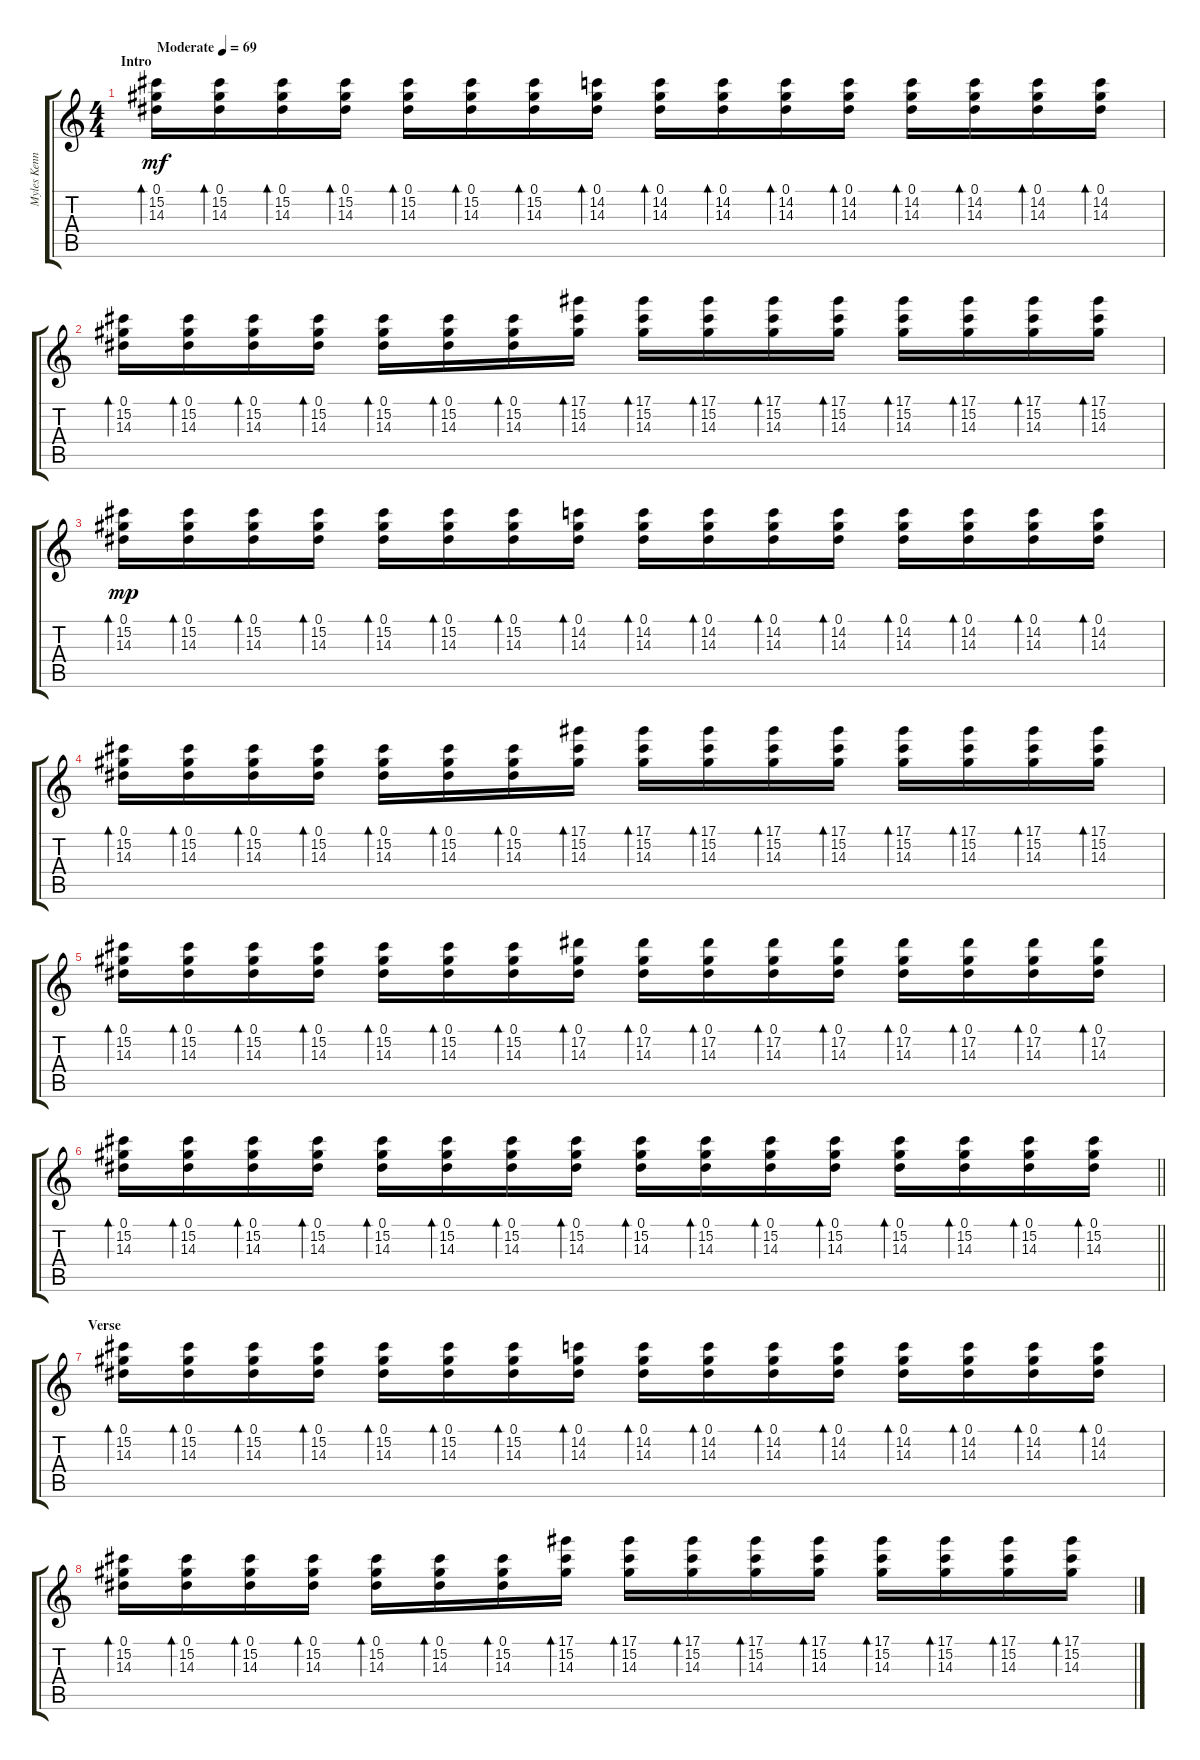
\track ("Myles Kennedy" "Myles Kenn") {instrument electricguitarclean}
\staff {score tabs}
\tuning (Eb4 Bb3 Gb3 Db3 Ab2 Db2) {hide}
\ts (4 4)
\section ("" "Intro")
\tempo (69 "Moderate")
\clef g2
\ks c
(0.1 15.2 14.3).16{bd 60 dy mf instrument electricguitarclean} (0.1 15.2 14.3).16{bd 60} (0.1 15.2 14.3).16{bd 60} (0.1 15.2 14.3).16{bd 60} (0.1 15.2 14.3).16{bd 60} (0.1 15.2 14.3).16{bd 60} (0.1 15.2 14.3).16{bd 60} (0.1 14.2 14.3).16{bd 60} (0.1 14.2 14.3).16{bd 60} (0.1 14.2 14.3).16{bd 60} (0.1 14.2 14.3).16{bd 60} (0.1 14.2 14.3).16{bd 60} (0.1 14.2 14.3).16{bd 60} (0.1 14.2 14.3).16{bd 60} (0.1 14.2 14.3).16{bd 60} (0.1 14.2 14.3).16{bd 60} |
(0.1 15.2 14.3).16{bd 60} (0.1 15.2 14.3).16{bd 60} (0.1 15.2 14.3).16{bd 60} (0.1 15.2 14.3).16{bd 60} (0.1 15.2 14.3).16{bd 60} (0.1 15.2 14.3).16{bd 60} (0.1 15.2 14.3).16{bd 60} (17.1 15.2 14.3).16{bd 60} (17.1 15.2 14.3).16{bd 60} (17.1 15.2 14.3).16{bd 60} (17.1 15.2 14.3).16{bd 60} (17.1 15.2 14.3).16{bd 60} (17.1 15.2 14.3).16{bd 60} (17.1 15.2 14.3).16{bd 60} (17.1 15.2 14.3).16{bd 60} (17.1 15.2 14.3).16{bd 60} |
(0.1 15.2 14.3).16{bd 60 dy mp} (0.1 15.2 14.3).16{bd 60} (0.1 15.2 14.3).16{bd 60} (0.1 15.2 14.3).16{bd 60} (0.1 15.2 14.3).16{bd 60} (0.1 15.2 14.3).16{bd 60} (0.1 15.2 14.3).16{bd 60} (0.1 14.2 14.3).16{bd 60} (0.1 14.2 14.3).16{bd 60} (0.1 14.2 14.3).16{bd 60} (0.1 14.2 14.3).16{bd 60} (0.1 14.2 14.3).16{bd 60} (0.1 14.2 14.3).16{bd 60} (0.1 14.2 14.3).16{bd 60} (0.1 14.2 14.3).16{bd 60} (0.1 14.2 14.3).16{bd 60} |
(0.1 15.2 14.3).16{bd 60} (0.1 15.2 14.3).16{bd 60} (0.1 15.2 14.3).16{bd 60} (0.1 15.2 14.3).16{bd 60} (0.1 15.2 14.3).16{bd 60} (0.1 15.2 14.3).16{bd 60} (0.1 15.2 14.3).16{bd 60} (17.1 15.2 14.3).16{bd 60} (17.1 15.2 14.3).16{bd 60} (17.1 15.2 14.3).16{bd 60} (17.1 15.2 14.3).16{bd 60} (17.1 15.2 14.3).16{bd 60} (17.1 15.2 14.3).16{bd 60} (17.1 15.2 14.3).16{bd 60} (17.1 15.2 14.3).16{bd 60} (17.1 15.2 14.3).16{bd 60} |
(0.1 15.2 14.3).16{bd 60} (0.1 15.2 14.3).16{bd 60} (0.1 15.2 14.3).16{bd 60} (0.1 15.2 14.3).16{bd 60} (0.1 15.2 14.3).16{bd 60} (0.1 15.2 14.3).16{bd 60} (0.1 15.2 14.3).16{bd 60} (0.1 17.2 14.3).16{bd 60} (0.1 17.2 14.3).16{bd 60} (0.1 17.2 14.3).16{bd 60} (0.1 17.2 14.3).16{bd 60} (0.1 17.2 14.3).16{bd 60} (0.1 17.2 14.3).16{bd 60} (0.1 17.2 14.3).16{bd 60} (0.1 17.2 14.3).16{bd 60} (0.1 17.2 14.3).16{bd 60} |
\barLineRight lightlight
(0.1 15.2 14.3).16{bd 60} (0.1 15.2 14.3).16{bd 60} (0.1 15.2 14.3).16{bd 60} (0.1 15.2 14.3).16{bd 60} (0.1 15.2 14.3).16{bd 60} (0.1 15.2 14.3).16{bd 60} (0.1 15.2 14.3).16{bd 60} (0.1 15.2 14.3).16{bd 60} (0.1 15.2 14.3).16{bd 60} (0.1 15.2 14.3).16{bd 60} (0.1 15.2 14.3).16{bd 60} (0.1 15.2 14.3).16{bd 60} (0.1 15.2 14.3).16{bd 60} (0.1 15.2 14.3).16{bd 60} (0.1 15.2 14.3).16{bd 60} (0.1 15.2 14.3).16{bd 60} |
\section ("" "Verse")
(0.1 15.2 14.3).16{bd 60} (0.1 15.2 14.3).16{bd 60} (0.1 15.2 14.3).16{bd 60} (0.1 15.2 14.3).16{bd 60} (0.1 15.2 14.3).16{bd 60} (0.1 15.2 14.3).16{bd 60} (0.1 15.2 14.3).16{bd 60} (0.1 14.2 14.3).16{bd 60} (0.1 14.2 14.3).16{bd 60} (0.1 14.2 14.3).16{bd 60} (0.1 14.2 14.3).16{bd 60} (0.1 14.2 14.3).16{bd 60} (0.1 14.2 14.3).16{bd 60} (0.1 14.2 14.3).16{bd 60} (0.1 14.2 14.3).16{bd 60} (0.1 14.2 14.3).16{bd 60} |
(0.1 15.2 14.3).16{bd 60} (0.1 15.2 14.3).16{bd 60} (0.1 15.2 14.3).16{bd 60} (0.1 15.2 14.3).16{bd 60} (0.1 15.2 14.3).16{bd 60} (0.1 15.2 14.3).16{bd 60} (0.1 15.2 14.3).16{bd 60} (17.1 15.2 14.3).16{bd 60} (17.1 15.2 14.3).16{bd 60} (17.1 15.2 14.3).16{bd 60} (17.1 15.2 14.3).16{bd 60} (17.1 15.2 14.3).16{bd 60} (17.1 15.2 14.3).16{bd 60} (17.1 15.2 14.3).16{bd 60} (17.1 15.2 14.3).16{bd 60} (17.1 15.2 14.3).16{bd 60}
